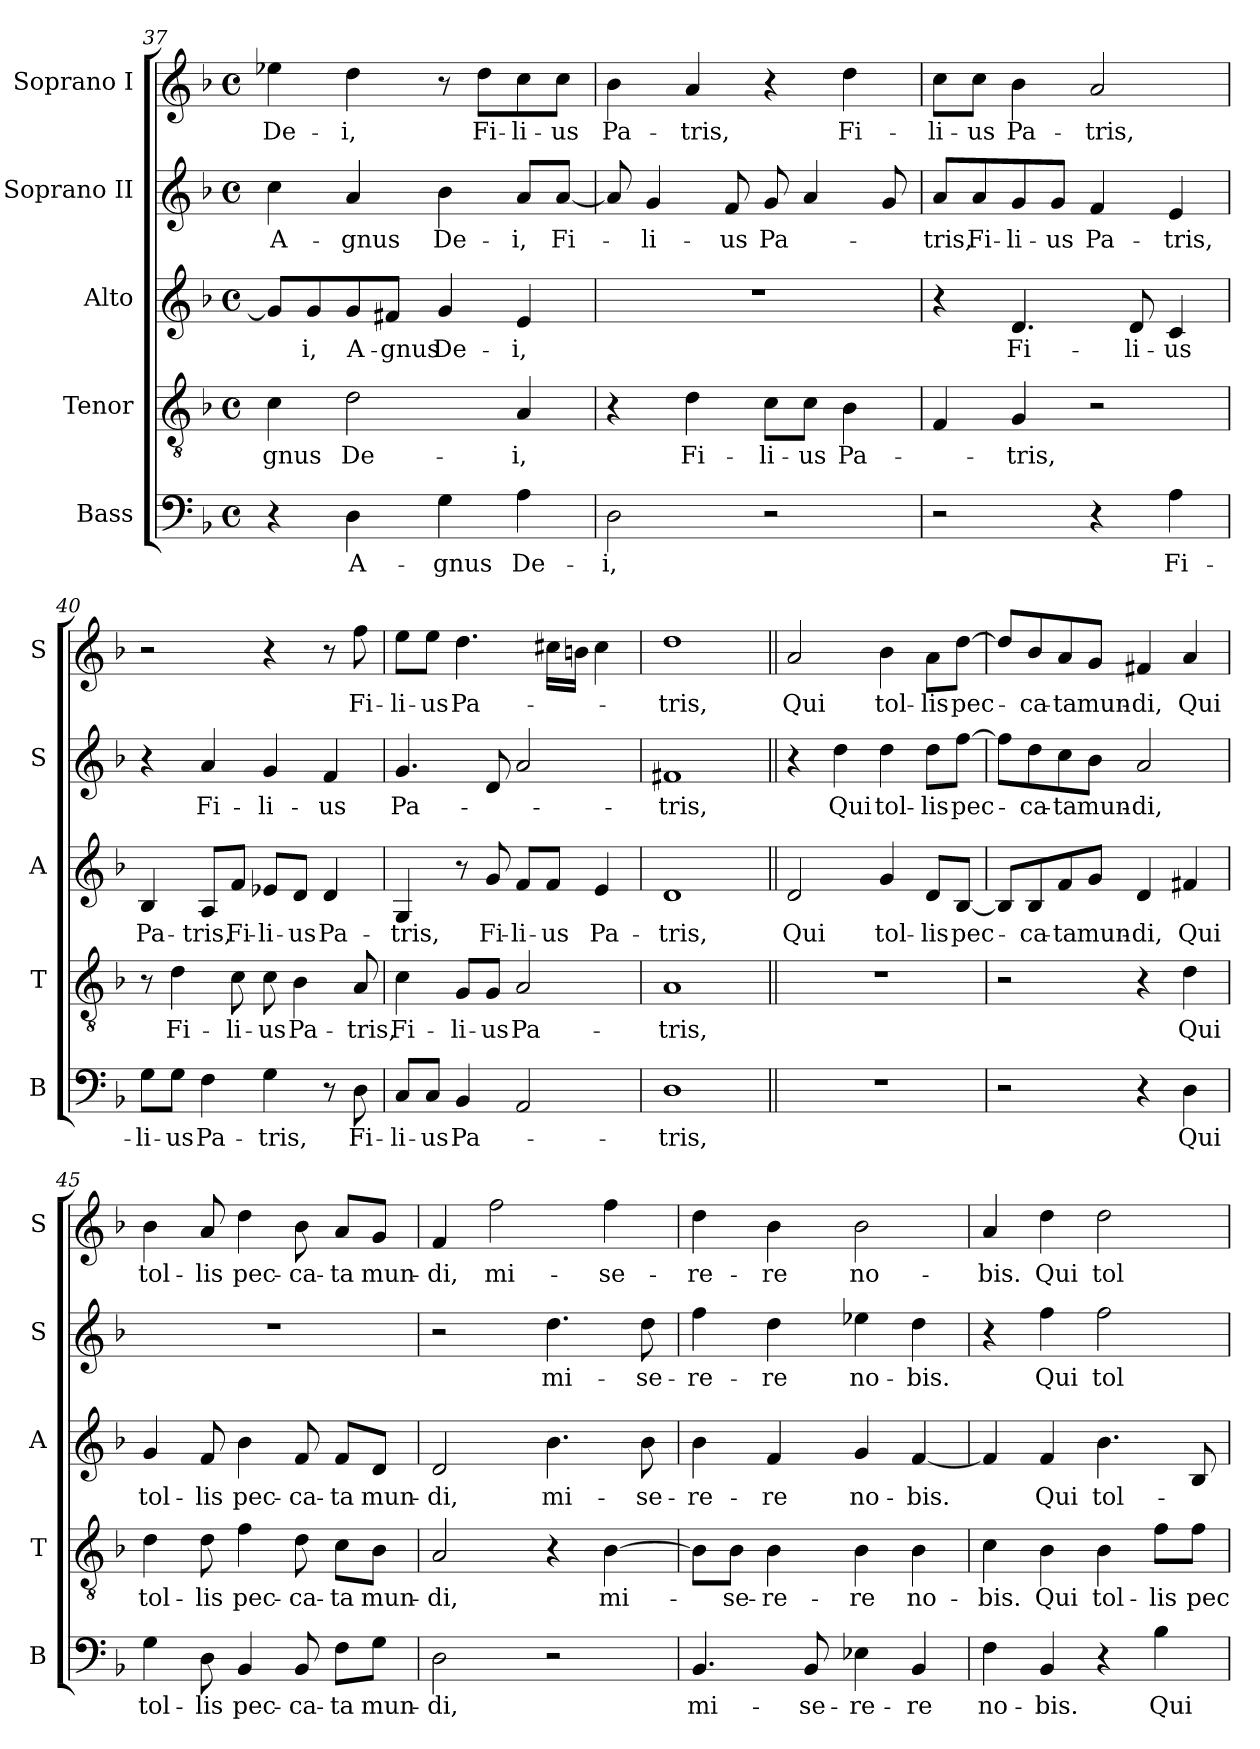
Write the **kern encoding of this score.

**kern	**text	**kern	**text	**kern	**text	**kern	**text	**kern	**text
*part5	*part5	*part4	*part4	*part3	*part3	*part2	*part2	*part1	*part1
*staff5	*staff5	*staff4	*staff4	*staff3	*staff3	*staff2	*staff2	*staff1	*staff1
*I"Bass	*	*I"Tenor	*	*I"Alto	*	*I"Soprano II	*	*I"Soprano I	*
*I'B	*	*I'T	*	*I'A	*	*I'S	*	*I'S	*
*clefF4	*	*clefGv2	*	*clefG2	*	*clefG2	*	*clefG2	*
*k[b-]	*	*k[b-]	*	*k[b-]	*	*k[b-]	*	*k[b-]	*
*F:	*	*F:	*	*F:	*	*F:	*	*F:	*
*M4/4	*	*M4/4	*	*M4/4	*	*M4/4	*	*M4/4	*
*met(c)	*	*met(c)	*	*met(c)	*	*met(c)	*	*met(c)	*
=37	=37	=37	=37	=37	=37	=37	=37	=37	=37
!	!	!	!LO:LY:b	!	!	!	!LO:LY:b	!	!LO:LY:b
4r	.	4c\	-gnus	8g/L]	.	4cc\	A-	4ee-X\	De-
!	!	!	!	!	!LO:LY:b	!	!	!	!
.	.	.	.	8g/	-i,	.	.	.	.
!	!LO:LY:b	!	!LO:LY:b	!	!LO:LY:b	!	!LO:LY:b	!	!LO:LY:b
4D\	A-	2d\	De-	8g/	A-	4a/	-gnus	4dd\	-i,
!	!	!	!	!	!LO:LY:b	!	!	!	!
.	.	.	.	8f#X/J	-gnus	.	.	.	.
!	!LO:LY:b	!	!	!	!LO:LY:b	!	!LO:LY:b	!	!
4G\	-gnus	.	.	4g/	De-	4b-\	De-	8r	.
!	!	!	!	!	!	!	!	!	!LO:LY:b
.	.	.	.	.	.	.	.	8dd\L	Fi-
!	!LO:LY:b	!	!LO:LY:b	!	!LO:LY:b	!	!LO:LY:b	!	!LO:LY:b
4A\	De-	4A/	-i,	4e/	-i,	8a/L	-i,	8cc\	-li-
!	!	!	!	!	!	!	!LO:LY:b	!	!LO:LY:b
.	.	.	.	.	.	[8a/J	Fi-	8cc\J	-us
=38	=38	=38	=38	=38	=38	=38	=38	=38	=38
!	!LO:LY:b	!	!	!	!	!	!	!	!LO:LY:b
2D\	-i,	4r	.	1r	.	8a/]	.	4b-\	Pa-
!	!	!	!	!	!	!	!LO:LY:b	!	!
.	.	.	.	.	.	4g/	-li-	.	.
!	!	!	!LO:LY:b	!	!	!	!	!	!LO:LY:b
.	.	4d\	Fi-	.	.	.	.	4a/	-tris,
!	!	!	!	!	!	!	!LO:LY:b	!	!
.	.	.	.	.	.	8f/	-us	.	.
!	!	!	!LO:LY:b	!	!	!	!LO:LY:b	!	!
2r	.	8c\L	-li-	.	.	8g/	Pa-	4r	.
!	!	!	!LO:LY:b	!	!	!	!	!	!
.	.	8c\J	-us	.	.	4a/	.	.	.
!	!	!	!LO:LY:b	!	!	!	!	!	!LO:LY:b
.	.	4B-\	Pa-	.	.	.	.	4dd\	Fi-
.	.	.	.	.	.	8g/	.	.	.
=39	=39	=39	=39	=39	=39	=39	=39	=39	=39
!	!	!	!	!	!	!	!LO:LY:b	!	!LO:LY:b
2r	.	4F/	.	4r	.	8a/L	-tris,	8cc\L	-li-
!	!	!	!	!	!	!	!LO:LY:b	!	!LO:LY:b
.	.	.	.	.	.	8a/	Fi-	8cc\J	-us
!	!	!	!LO:LY:b	!	!LO:LY:b	!	!LO:LY:b	!	!LO:LY:b
.	.	4G/	-tris,	4.d/	Fi-	8g/	-li-	4b-\	Pa-
!	!	!	!	!	!	!	!LO:LY:b	!	!
.	.	.	.	.	.	8g/J	-us	.	.
!	!	!	!	!	!	!	!LO:LY:b	!	!LO:LY:b
4r	.	2r	.	.	.	4f/	Pa-	2a/	-tris,
!	!	!	!	!	!LO:LY:b	!	!	!	!
.	.	.	.	8d/	-li-	.	.	.	.
!	!LO:LY:b	!	!	!	!LO:LY:b	!	!LO:LY:b	!	!
4A\	Fi-	.	.	4c/	-us	4e/	-tris,	.	.
!!LO:LB:g=z
=40	=40	=40	=40	=40	=40	=40	=40	=40	=40
!	!LO:LY:b	!	!	!	!LO:LY:b	!	!	!	!
8G\L	-li-	8r	.	4B-/	Pa-	4r	.	2r	.
!	!LO:LY:b	!	!LO:LY:b	!	!	!	!	!	!
8G\J	-us	4d\	Fi-	.	.	.	.	.	.
!	!LO:LY:b	!	!	!	!LO:LY:b	!	!LO:LY:b	!	!
4F\	Pa-	.	.	8A/L	-tris,	4a/	Fi-	.	.
!	!	!	!LO:LY:b	!	!LO:LY:b	!	!	!	!
.	.	8c\	-li-	8f/J	Fi-	.	.	.	.
!	!LO:LY:b	!	!LO:LY:b	!	!LO:LY:b	!	!LO:LY:b	!	!
4G\	-tris,	8c\	-us	8e-X/L	-li-	4g/	-li-	4r	.
!	!	!	!LO:LY:b	!	!LO:LY:b	!	!	!	!
.	.	4B-\	Pa-	8d/J	-us	.	.	.	.
!	!	!	!	!	!LO:LY:b	!	!LO:LY:b	!	!
8r	.	.	.	4d/	Pa-	4f/	-us	8r	.
!	!LO:LY:b	!	!LO:LY:b	!	!	!	!	!	!LO:LY:b
8D\	Fi-	8A/	-tris,	.	.	.	.	8ff\	Fi-
=41	=41	=41	=41	=41	=41	=41	=41	=41	=41
!	!LO:LY:b	!	!LO:LY:b	!	!LO:LY:b	!	!LO:LY:b	!	!LO:LY:b
8C/L	-li-	4c\	Fi-	4G/	-tris,	4.g/	Pa-	8ee\L	-li-
!	!LO:LY:b	!	!	!	!	!	!	!	!LO:LY:b
8C/J	-us	.	.	.	.	.	.	8ee\J	-us
!	!LO:LY:b	!	!LO:LY:b	!	!	!	!	!	!LO:LY:b
4BB-/	Pa-	8G/L	-li-	8r	.	.	.	4.dd\	Pa-
!	!	!	!LO:LY:b	!	!LO:LY:b	!	!	!	!
.	.	8G/J	-us	8g/	Fi-	8d/	.	.	.
!	!	!	!LO:LY:b	!	!LO:LY:b	!	!	!	!
2AA/	.	2A/	Pa-	8f/L	-li-	2a/	.	.	.
!	!	!	!	!	!LO:LY:b	!	!	!	!
.	.	.	.	8f/J	-us	.	.	16cc#X\LL	.
.	.	.	.	.	.	.	.	16bn\JJ	.
!	!	!	!	!	!LO:LY:b	!	!	!	!
.	.	.	.	4e/	Pa-	.	.	4cc#\	.
=42	=42	=42	=42	=42	=42	=42	=42	=42	=42
!	!LO:LY:b	!	!LO:LY:b	!	!LO:LY:b	!	!LO:LY:b	!	!LO:LY:b
1D	-tris,	1A	-tris,	1d	-tris,	1f#X	-tris,	1dd	-tris,
=43||	=43||	=43||	=43||	=43||	=43||	=43||	=43||	=43||	=43||
!	!	!	!	!	!LO:LY:b	!	!	!	!LO:LY:b
1r	.	1r	.	2d/	Qui	4r	.	2a/	Qui
!	!	!	!	!	!	!	!LO:LY:b	!	!
.	.	.	.	.	.	4dd\	Qui	.	.
!	!	!	!	!	!LO:LY:b	!	!LO:LY:b	!	!LO:LY:b
.	.	.	.	4g/	tol-	4dd\	tol-	4b-\	tol-
!	!	!	!	!	!LO:LY:b	!	!LO:LY:b	!	!LO:LY:b
.	.	.	.	8d/L	-lis	8dd\L	-lis	8a\L	-lis
!	!	!	!	!	!LO:LY:b	!	!LO:LY:b	!	!LO:LY:b
.	.	.	.	[8B-/J	pec-	[8ff\J	pec-	[8dd\J	pec-
=44	=44	=44	=44	=44	=44	=44	=44	=44	=44
2r	.	2r	.	8B-/L]	.	8ff\L]	.	8dd/L]	.
!	!	!	!	!	!LO:LY:b	!	!LO:LY:b	!	!LO:LY:b
.	.	.	.	8B-/	-ca-	8dd\	-ca-	8b-/	-ca-
!	!	!	!	!	!LO:LY:b	!	!LO:LY:b	!	!LO:LY:b
.	.	.	.	8f/	-ta	8cc\	-ta	8a/	-ta
!	!	!	!	!	!LO:LY:b	!	!LO:LY:b	!	!LO:LY:b
.	.	.	.	8g/J	mun-	8b-\J	mun-	8g/J	mun-
!	!	!	!	!	!LO:LY:b	!	!LO:LY:b	!	!LO:LY:b
4r	.	4r	.	4d/	-di,	2a/	-di,	4f#X/	-di,
!	!LO:LY:b	!	!LO:LY:b	!	!LO:LY:b	!	!	!	!LO:LY:b
4D\	Qui	4d\	Qui	4f#X/	Qui	.	.	4a/	Qui
!!LO:PB:g=z
=45	=45	=45	=45	=45	=45	=45	=45	=45	=45
!	!LO:LY:b	!	!LO:LY:b	!	!LO:LY:b	!	!	!	!LO:LY:b
4G\	tol-	4d\	tol-	4g/	tol-	1r	.	4b-\	tol-
!	!LO:LY:b	!	!LO:LY:b	!	!LO:LY:b	!	!	!	!LO:LY:b
8D\	-lis	8d\	-lis	8f/	-lis	.	.	8a/	-lis
!	!LO:LY:b	!	!LO:LY:b	!	!LO:LY:b	!	!	!	!LO:LY:b
4BB-/	pec-	4f\	pec-	4b-\	pec-	.	.	4dd\	pec-
!	!LO:LY:b	!	!LO:LY:b	!	!LO:LY:b	!	!	!	!LO:LY:b
8BB-/	-ca-	8d\	-ca-	8f/	-ca-	.	.	8b-\	-ca-
!	!LO:LY:b	!	!LO:LY:b	!	!LO:LY:b	!	!	!	!LO:LY:b
8F\L	-ta	8c\L	-ta	8f/L	-ta	.	.	8a/L	-ta
!	!LO:LY:b	!	!LO:LY:b	!	!LO:LY:b	!	!	!	!LO:LY:b
8G\J	mun-	8B-\J	mun-	8d/J	mun-	.	.	8g/J	mun-
=46	=46	=46	=46	=46	=46	=46	=46	=46	=46
!	!LO:LY:b	!	!LO:LY:b	!	!LO:LY:b	!	!	!	!LO:LY:b
2D\	-di,	2A/	-di,	2d/	-di,	2r	.	4f/	-di,
!	!	!	!	!	!	!	!	!	!LO:LY:b
.	.	.	.	.	.	.	.	2ff\	mi-
!	!	!	!	!	!LO:LY:b	!	!LO:LY:b	!	!
2r	.	4r	.	4.b-\	mi-	4.dd\	mi-	.	.
!	!	!	!LO:LY:b	!	!	!	!	!	!LO:LY:b
.	.	[4B-\	mi-	.	.	.	.	4ff\	-se-
!	!	!	!	!	!LO:LY:b	!	!LO:LY:b	!	!
.	.	.	.	8b-\	-se-	8dd\	-se-	.	.
=47	=47	=47	=47	=47	=47	=47	=47	=47	=47
!	!LO:LY:b	!	!	!	!LO:LY:b	!	!LO:LY:b	!	!LO:LY:b
4.BB-/	mi-	8B-\L]	.	4b-\	-re-	4ff\	-re-	4dd\	-re-
!	!	!	!LO:LY:b	!	!	!	!	!	!
.	.	8B-\J	-se-	.	.	.	.	.	.
!	!	!	!LO:LY:b	!	!LO:LY:b	!	!LO:LY:b	!	!LO:LY:b
.	.	4B-\	-re-	4f/	-re	4dd\	-re	4b-\	-re
!	!LO:LY:b	!	!	!	!	!	!	!	!
8BB-/	-se-	.	.	.	.	.	.	.	.
!	!LO:LY:b	!	!LO:LY:b	!	!LO:LY:b	!	!LO:LY:b	!	!LO:LY:b
4E-X\	-re-	4B-\	-re	4g/	no-	4ee-X\	no-	2b-\	no-
!	!LO:LY:b	!	!LO:LY:b	!	!LO:LY:b	!	!LO:LY:b	!	!
4BB-/	-re	4B-\	no-	[4f/	-bis.	4dd\	-bis.	.	.
=48	=48	=48	=48	=48	=48	=48	=48	=48	=48
!	!LO:LY:b	!	!LO:LY:b	!	!	!	!	!	!LO:LY:b
4F\	no-	4c\	-bis.	4f/]	.	4r	.	4a/	-bis.
!	!LO:LY:b	!	!LO:LY:b	!	!LO:LY:b	!	!LO:LY:b	!	!LO:LY:b
4BB-/	-bis.	4B-\	Qui	4f/	Qui	4ff\	Qui	4dd\	Qui
!	!	!	!LO:LY:b	!	!LO:LY:b	!	!LO:LY:b	!	!LO:LY:b
4r	.	4B-\	tol-	4.b-\	tol-	2ff\	tol-	2dd\	tol-
!	!LO:LY:b	!	!LO:LY:b	!	!	!	!	!	!
4B-\	Qui	8f\L	-lis	.	.	.	.	.	.
!	!	!	!LO:LY:b	!	!	!	!	!	!
.	.	8f\J	pec-	8B-/	.	.	.	.	.
=	=	=	=	=	=	=	=	=	=
*-	*-	*-	*-	*-	*-	*-	*-	*-	*-
